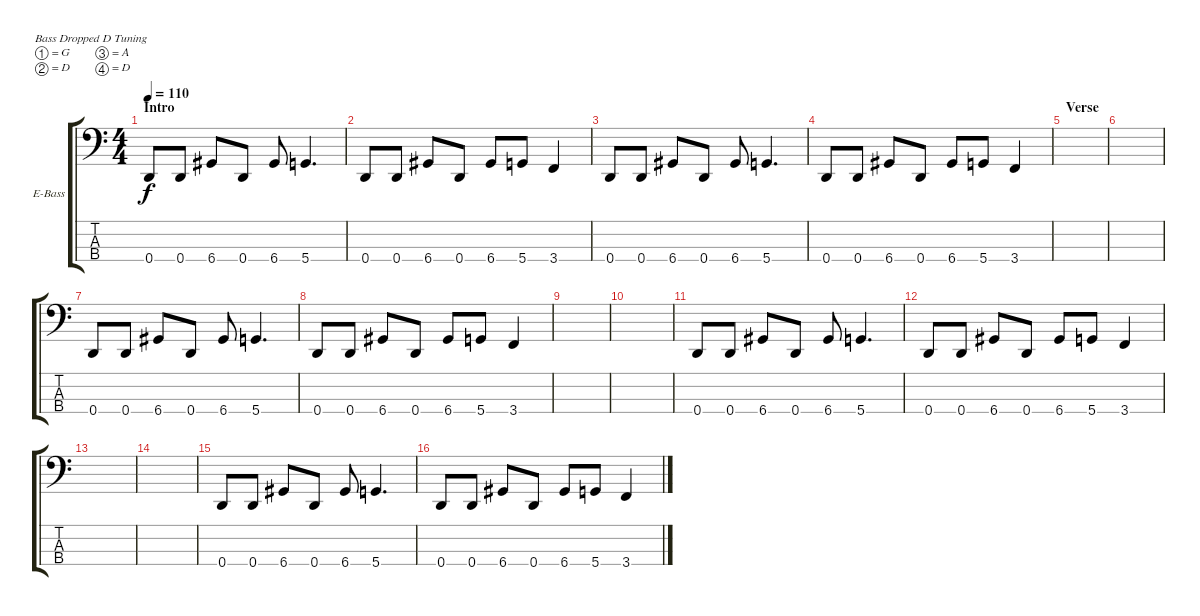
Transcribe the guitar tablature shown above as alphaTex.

\bracketExtendMode groupsimilarinstruments
\firstSystemTrackNameOrientation horizontal
\otherSystemsTrackNameOrientation horizontal
\track ("Electric Bass" "E-Bass") {instrument electricbassfinger}
\staff {score tabs}
\tuning (G2 D2 A1 D1)
\ts (4 4)
\section ("" "Intro")
\tempo 110
\clef f4
\ks c
0.4.8{dy f instrument electricbassfinger} 0.4.8 6.4.8 0.4.8 6.4.8 5.4.4{d} |
0.4.8 0.4.8 6.4.8 0.4.8 6.4.8 5.4.8 3.4.4 |
0.4.8 0.4.8 6.4.8 0.4.8 6.4.8 5.4.4{d} |
0.4.8 0.4.8 6.4.8 0.4.8 6.4.8 5.4.8 3.4.4 |
\section ("" "Verse")
|
|
0.4.8 0.4.8 6.4.8 0.4.8 6.4.8 5.4.4{d} |
0.4.8 0.4.8 6.4.8 0.4.8 6.4.8 5.4.8 3.4.4 |
|
|
0.4.8 0.4.8 6.4.8 0.4.8 6.4.8 5.4.4{d} |
0.4.8 0.4.8 6.4.8 0.4.8 6.4.8 5.4.8 3.4.4 |
|
|
0.4.8 0.4.8 6.4.8 0.4.8 6.4.8 5.4.4{d} |
0.4.8 0.4.8 6.4.8 0.4.8 6.4.8 5.4.8 3.4.4
